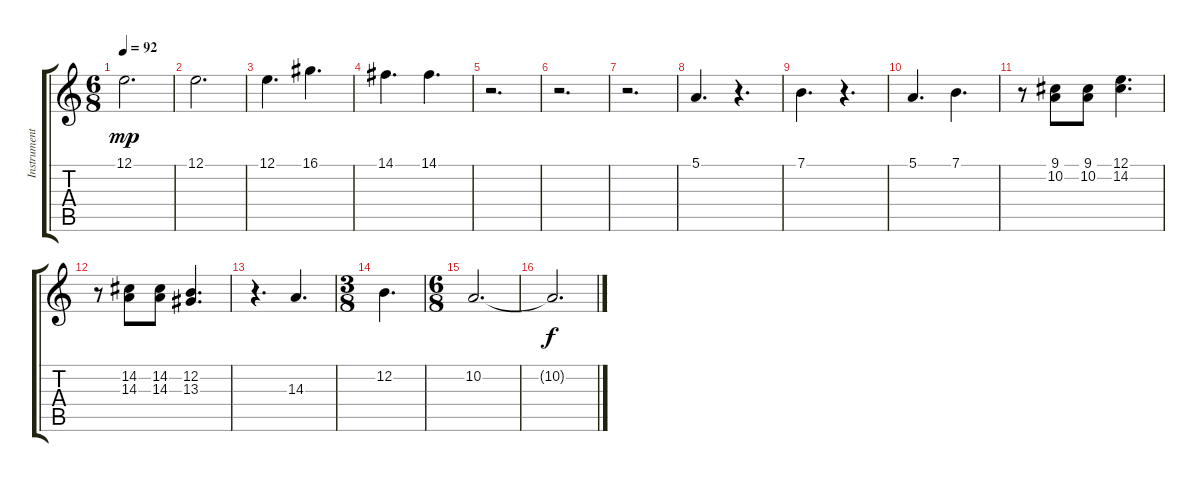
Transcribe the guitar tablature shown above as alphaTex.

\track ("Instrument 3" "Instrument") {instrument accordion}
\staff {score tabs}
\tuning (E4 B3 G3 D3 A2 E2) {hide}
\ts (6 8)
\tempo 92
\clef g2
\ks c
12.1.2{d dy mp} |
12.1.2{d} |
12.1.4{d} 16.1.4{d} |
14.1.4{d} 14.1.4{d} |
r.2{d} |
r.2{d} |
r.2{d} |
5.1.4{d} r.4{d} |
7.1.4{d} r.4{d} |
5.1.4{d} 7.1.4{d} |
r.8 (9.1 10.2).8 (9.1 10.2).8 (12.1 14.2).4{d} |
r.8 (14.2 14.3).8 (14.2 14.3).8 (12.2 13.3).4{d} |
r.4{d} 14.3.4{d} |
\ts (3 8)
12.2.4{d} |
\ts (6 8)
10.2.2{d} |
10.2{t}.2{d dy f}
